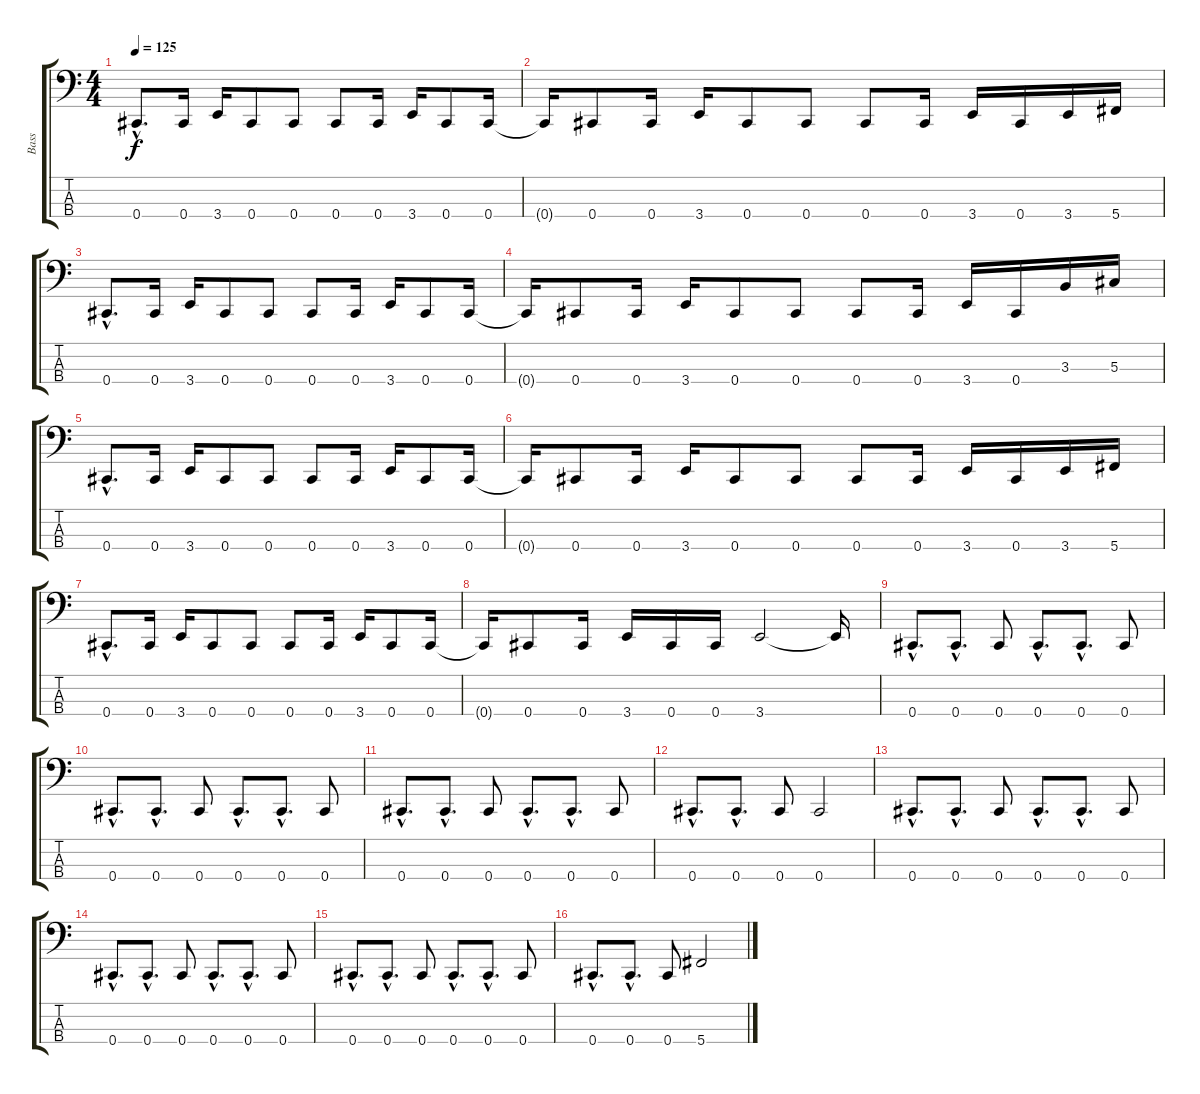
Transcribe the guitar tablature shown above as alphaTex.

\track ("Bass" "Bass") {instrument electricbassfinger}
\staff {score tabs}
\tuning (Gb2 Db2 Ab1 Db1) {hide}
\ts (4 4)
\tempo 125
\clef f4
\ks c
0.4{hac}.8{d dy f volume 16 instrument electricbassfinger} 0.4.16 3.4.16 0.4.8 0.4.8 0.4.8 0.4.16 3.4.16 0.4.8 0.4.16 |
0.4{t}.16 0.4.8 0.4.16 3.4.16 0.4.8 0.4.8 0.4.8 0.4.16 3.4.16 0.4.16 3.4.16 5.4.16 |
0.4{hac}.8{d} 0.4.16 3.4.16 0.4.8 0.4.8 0.4.8 0.4.16 3.4.16 0.4.8 0.4.16 |
0.4{t}.16 0.4.8 0.4.16 3.4.16 0.4.8 0.4.8 0.4.8 0.4.16 3.4.16 0.4.16 3.3.16 5.3.16 |
0.4{hac}.8{d} 0.4.16 3.4.16 0.4.8 0.4.8 0.4.8 0.4.16 3.4.16 0.4.8 0.4.16 |
0.4{t}.16 0.4.8 0.4.16 3.4.16 0.4.8 0.4.8 0.4.8 0.4.16 3.4.16 0.4.16 3.4.16 5.4.16 |
0.4{hac}.8{d} 0.4.16 3.4.16 0.4.8 0.4.8 0.4.8 0.4.16 3.4.16 0.4.8 0.4.16 |
0.4{t}.16 0.4.8 0.4.16 3.4.16 0.4.16 0.4.16 3.4.2 3.4{t}.16 |
0.4{hac}.8{d} 0.4{hac}.8{d} 0.4.8 0.4{hac}.8{d} 0.4{hac}.8{d} 0.4.8 |
0.4{hac}.8{d} 0.4{hac}.8{d} 0.4.8 0.4{hac}.8{d} 0.4{hac}.8{d} 0.4.8 |
0.4{hac}.8{d} 0.4{hac}.8{d} 0.4.8 0.4{hac}.8{d} 0.4{hac}.8{d} 0.4.8 |
0.4{hac}.8{d} 0.4{hac}.8{d} 0.4.8 0.4.2 |
0.4{hac}.8{d} 0.4{hac}.8{d} 0.4.8 0.4{hac}.8{d} 0.4{hac}.8{d} 0.4.8 |
0.4{hac}.8{d} 0.4{hac}.8{d} 0.4.8 0.4{hac}.8{d} 0.4{hac}.8{d} 0.4.8 |
0.4{hac}.8{d} 0.4{hac}.8{d} 0.4.8 0.4{hac}.8{d} 0.4{hac}.8{d} 0.4.8 |
0.4{hac}.8{d} 0.4{hac}.8{d} 0.4.8 5.4.2
